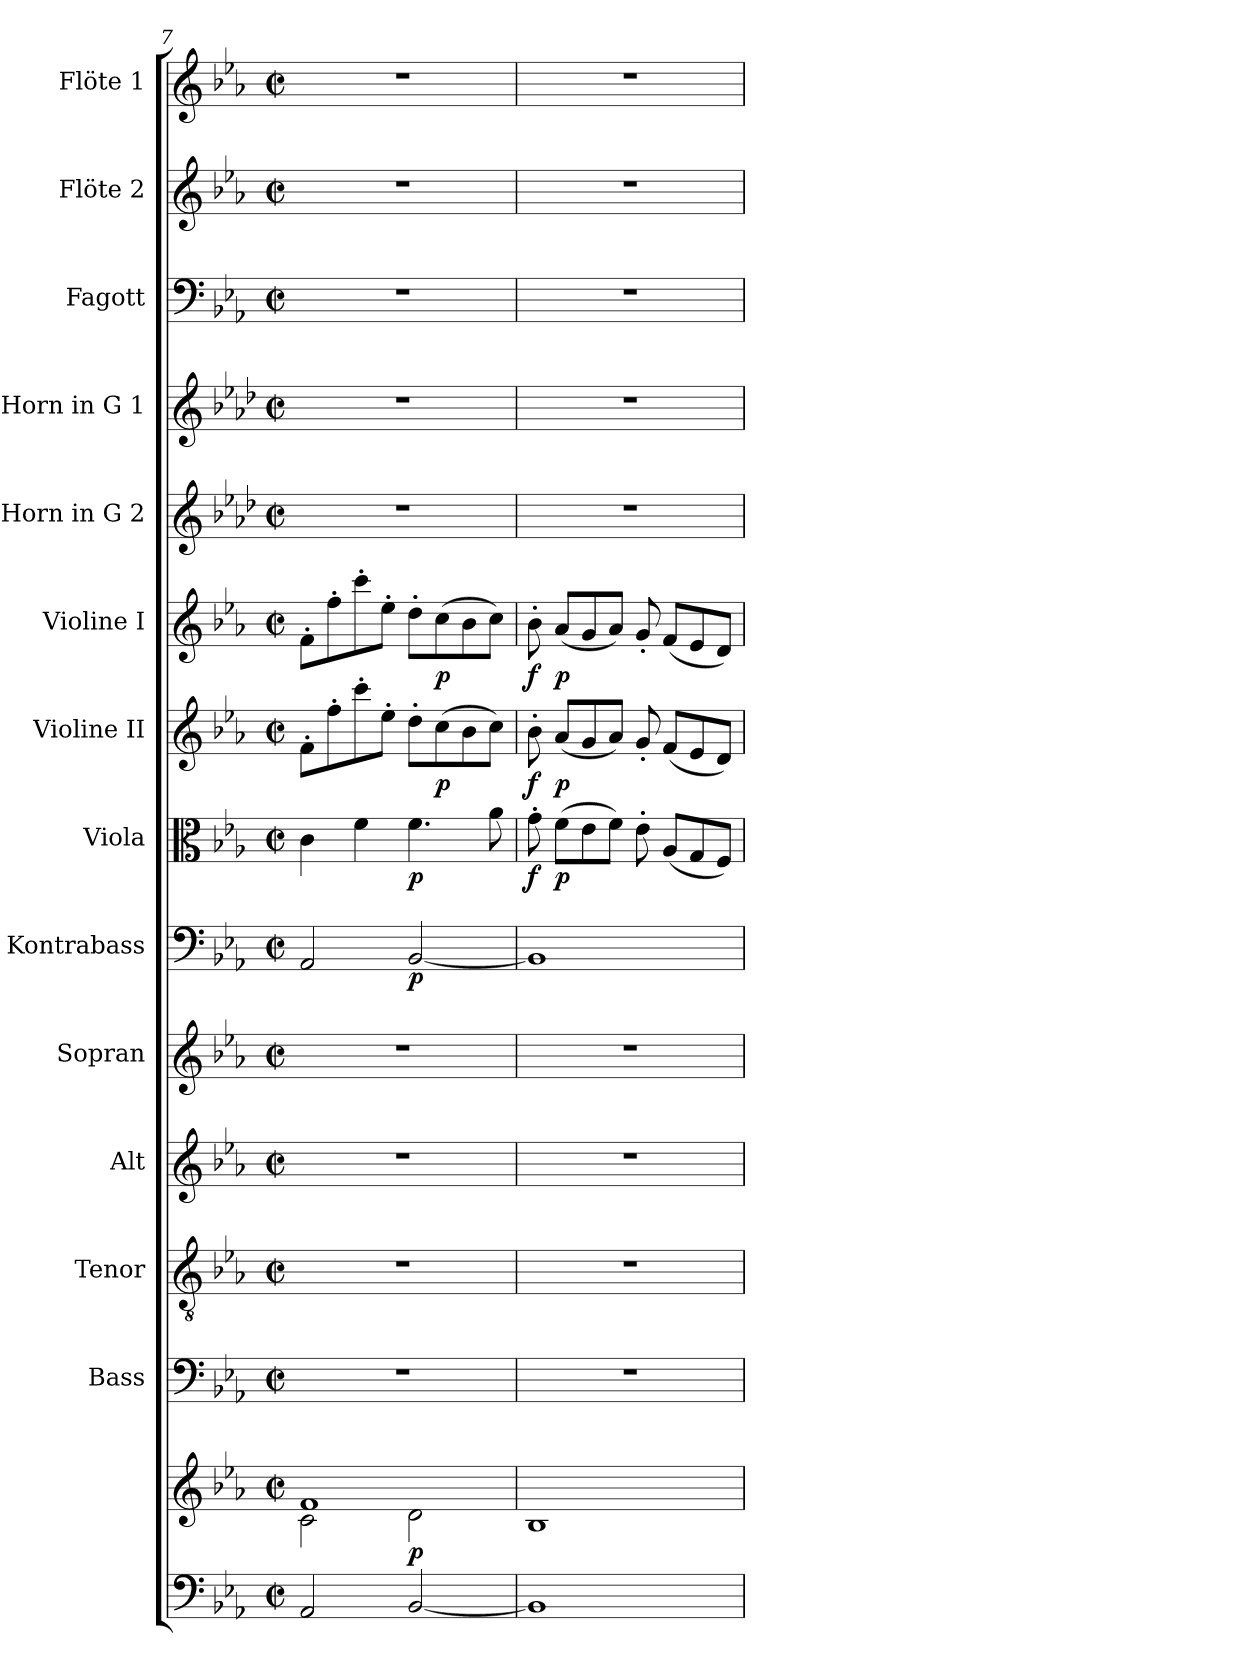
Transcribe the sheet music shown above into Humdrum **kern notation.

**kern	**kern	**dynam	**kern	**kern	**kern	**kern	**kern	**dynam	**kern	**dynam	**kern	**dynam	**kern	**dynam	**kern	**kern	**kern	**kern	**kern
*part14	*part14	*part14	*part13	*part12	*part11	*part10	*part9	*part9	*part8	*part8	*part7	*part7	*part6	*part6	*part5	*part4	*part3	*part2	*part1
*staff15	*staff14	*staff14/15	*staff13	*staff12	*staff11	*staff10	*staff9	*staff9	*staff8	*staff8	*staff7	*staff7	*staff6	*staff6	*staff5	*staff4	*staff3	*staff2	*staff1
*	*	*	*I"Bass	*I"Tenor	*I"Alt	*I"Sopran	*I"Kontrabass	*	*I"Viola	*	*I"Violine II	*	*I"Violine I	*	*I"Horn in G 2	*I"Horn in G 1	*I"Fagott	*I"Flöte 2	*I"Flöte 1
*	*	*	*I'B.	*I'T.	*I'A.	*I'S.	*I'Kb.	*	*I'Vla.	*	*I'Vl. II	*	*I'Vl. I	*	*	*	*I'Fg.	*I'Fl. 2	*I'Fl. 1
*clefF4	*clefG2	*	*clefF4	*clefGv2	*clefG2	*clefG2	*clefF4	*	*clefC3	*	*clefG2	*	*clefG2	*	*clefG2	*clefG2	*clefF4	*clefG2	*clefG2
*	*	*	*	*	*	*	*ITrd7c12	*	*	*	*	*	*	*	*ITrd3c5	*ITrd3c5	*	*	*
*k[b-e-a-]	*k[b-e-a-]	*	*k[b-e-a-]	*k[b-e-a-]	*k[b-e-a-]	*k[b-e-a-]	*k[b-e-a-]	*	*k[b-e-a-]	*	*k[b-e-a-]	*	*k[b-e-a-]	*	*k[b-e-a-]	*k[b-e-a-]	*k[b-e-a-]	*k[b-e-a-]	*k[b-e-a-]
*E-:	*E-:	*	*E-:	*E-:	*E-:	*E-:	*E-:	*	*E-:	*	*E-:	*	*E-:	*	*E-:	*E-:	*E-:	*E-:	*E-:
*M2/2	*M2/2	*	*M2/2	*M2/2	*M2/2	*M2/2	*M2/2	*	*M2/2	*	*M2/2	*	*M2/2	*	*M2/2	*M2/2	*M2/2	*M2/2	*M2/2
*met(c|)	*met(c|)	*	*met(c|)	*met(c|)	*met(c|)	*met(c|)	*met(c|)	*	*met(c|)	*	*met(c|)	*	*met(c|)	*	*met(c|)	*met(c|)	*met(c|)	*met(c|)	*met(c|)
=7	=7	=7	=7	=7	=7	=7	=7	=7	=7	=7	=7	=7	=7	=7	=7	=7	=7	=7	=7
*	*^	*	*	*	*	*	*	*	*	*	*	*	*	*	*	*	*	*	*
2AA-/	1f	2c\	.	1r	1r	1r	1r	2AAA-/	.	4c\	.	8f'>\L	.	8f'>\L	.	1r	1r	1r	1r	1r
.	.	.	.	.	.	.	.	.	.	.	.	8ff'>\	.	8ff'>\	.	.	.	.	.	.
.	.	.	.	.	.	.	.	.	.	4f\	.	8ccc'>\	.	8ccc'>\	.	.	.	.	.	.
.	.	.	.	.	.	.	.	.	.	.	.	8ee-'>\J	.	8ee-'>\J	.	.	.	.	.	.
!	!	!	!LO:DY:a=2	!	!	!	!	!	!LO:DY:b	!	!LO:DY:b	!	!	!	!	!	!	!	!	!
[2BB-/	.	2d\	p	.	.	.	.	[2BBB-/	p	4.f\	p	8dd'>\L	.	8dd'>\L	.	.	.	.	.	.
!	!	!	!	!	!	!	!	!	!	!	!	!	!LO:DY:b	!	!LO:DY:b	!	!	!	!	!
.	.	.	.	.	.	.	.	.	.	.	.	(>8cc\	p	(>8cc\	p	.	.	.	.	.
.	.	.	.	.	.	.	.	.	.	.	.	8b-\	.	8b-\	.	.	.	.	.	.
.	.	.	.	.	.	.	.	.	.	8a-\	.	8cc\J)	.	8cc\J)	.	.	.	.	.	.
*	*v	*v	*	*	*	*	*	*	*	*	*	*	*	*	*	*	*	*	*	*
=8	=8	=8	=8	=8	=8	=8	=8	=8	=8	=8	=8	=8	=8	=8	=8	=8	=8	=8	=8
!	!	!	!	!	!	!	!	!	!	!LO:DY:b	!	!LO:DY:b	!	!LO:DY:b	!	!	!	!	!
1BB-]	1B-	.	1r	1r	1r	1r	1BBB-]	.	8g'>\	f	8b-'>\	f	8b-'>\	f	1r	1r	1r	1r	1r
!	!	!	!	!	!	!	!	!	!	!LO:DY:b	!	!LO:DY:b	!	!LO:DY:b	!	!	!	!	!
.	.	.	.	.	.	.	.	.	(>8f\L	p	(<8a-/L	p	(<8a-/L	p	.	.	.	.	.
.	.	.	.	.	.	.	.	.	8e-\	.	8g/	.	8g/	.	.	.	.	.	.
.	.	.	.	.	.	.	.	.	8f\J)	.	8a-/J)	.	8a-/J)	.	.	.	.	.	.
.	.	.	.	.	.	.	.	.	8e-'>\	.	8g'</	.	8g'</	.	.	.	.	.	.
.	.	.	.	.	.	.	.	.	(<8A-/L	.	(<8f/L	.	(<8f/L	.	.	.	.	.	.
.	.	.	.	.	.	.	.	.	8G/	.	8e-/	.	8e-/	.	.	.	.	.	.
.	.	.	.	.	.	.	.	.	8F/J)	.	8d/J)	.	8d/J)	.	.	.	.	.	.
=	=	=	=	=	=	=	=	=	=	=	=	=	=	=	=	=	=	=	=
*-	*-	*-	*-	*-	*-	*-	*-	*-	*-	*-	*-	*-	*-	*-	*-	*-	*-	*-	*-
